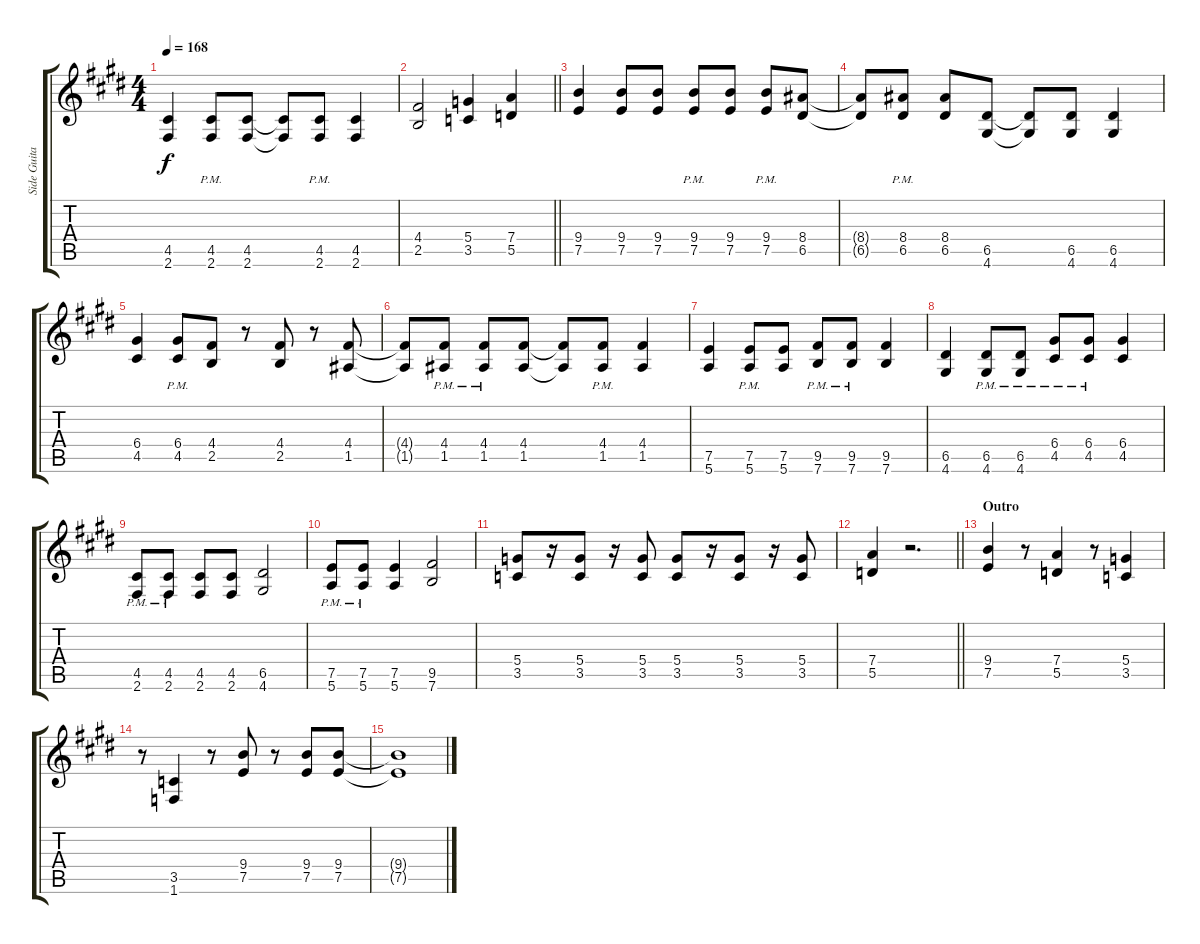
\track ("Side Guitar" "Side Guita") {instrument overdrivenguitar}
\staff {score tabs}
\tuning (E4 B3 G3 D3 A2 E2) {hide}
\ts (4 4)
\tempo 168
\clef g2
\ks e
(4.5 2.6).4{dy f} (4.5{pm} 2.6{pm}).8 (4.5 2.6).8 (4.5{t} 2.6{t}).8 (4.5{pm} 2.6{pm}).8 (4.5 2.6).4 |
\barLineRight lightlight
(4.4 2.5).2 (5.4 3.5).4 (7.4 5.5).4 |
(9.4 7.5).4 (9.4 7.5).8 (9.4 7.5).8 (9.4{pm} 7.5{pm}).8 (9.4 7.5).8 (9.4{pm} 7.5{pm}).8 (8.4 6.5).8 |
(8.4{t} 6.5{t}).8 (8.4{pm} 6.5{pm}).8 (8.4 6.5).8 (6.5 4.6).8 (6.5{t} 4.6{t}).8 (6.5 4.6).8 (6.5 4.6).4 |
(6.4 4.5).4 (6.4{pm} 4.5{pm}).8 (4.4 2.5).8 r.8 (4.4 2.5).8 r.8 (4.4 1.5).8 |
(4.4{t} 1.5{t}).8 (4.4{pm} 1.5{pm}).8 (4.4{pm} 1.5{pm}).8 (4.4 1.5).8 (4.4{t} 1.5{t}).8 (4.4{pm} 1.5{pm}).8 (4.4 1.5).4 |
(7.5 5.6).4 (7.5{pm} 5.6{pm}).8 (7.5 5.6).8 (9.5{pm} 7.6{pm}).8 (9.5{pm} 7.6{pm}).8 (9.5 7.6).4 |
(6.5 4.6).4 (6.5{pm} 4.6{pm}).8 (6.5{pm} 4.6{pm}).8 (6.4{pm} 4.5{pm}).8 (6.4{pm} 4.5{pm}).8 (6.4 4.5).4 |
(4.5{pm} 2.6{pm}).8 (4.5{pm} 2.6{pm}).8 (4.5 2.6).8 (4.5 2.6).8 (6.5 4.6).2 |
(7.5{pm} 5.6{pm}).8 (7.5{pm} 5.6{pm}).8 (7.5 5.6).4 (9.5 7.6).2 |
(5.4 3.5).8 r.16 (5.4 3.5).8 r.16 (5.4 3.5).8 (5.4 3.5).8 r.16 (5.4 3.5).8 r.16 (5.4 3.5).8 |
\barLineRight lightlight
(7.4 5.5).4 r.2{d} |
\section ("" "Outro")
(9.4 7.5).4 r.8 (7.4 5.5).4 r.8 (5.4 3.5).4 |
r.8 (3.5 1.6).4 r.8 (9.4 7.5).8 r.8 (9.4 7.5).8 (9.4 7.5).8 |
(9.4{t} 7.5{t}).1
